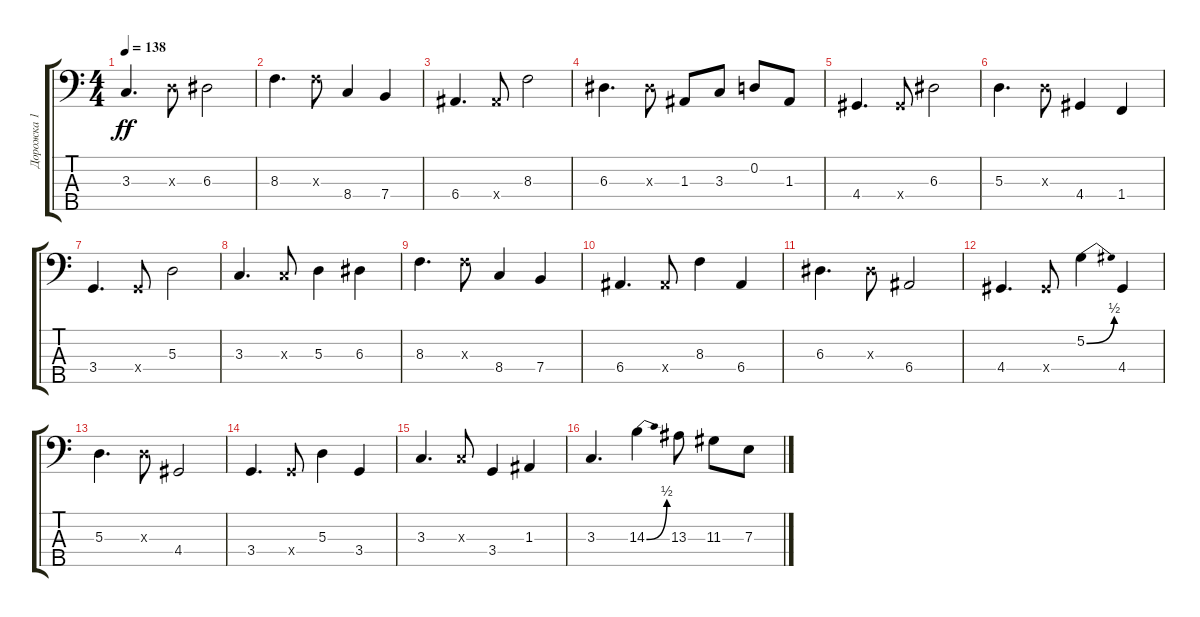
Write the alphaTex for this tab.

\track ("Дорожка 1" "Дорожка 1") {instrument electricbassfinger}
\staff {score tabs}
\tuning (G2 D2 A1 E1 B0) {hide}
\ts (4 4)
\tempo 138
\clef f4
\ks c
3.3.4{d dy ff} 5.3{x}.8 6.3.2 |
8.3.4{d} 8.3{x}.8 8.4.4 7.4.4 |
6.4.4{d} 6.4{x}.8 8.3.2 |
6.3.4{d} 6.3{x}.8 1.3.8 3.3.8 0.2.8 1.3.8 |
4.4.4{d} 4.4{x}.8 6.3.2 |
5.3.4{d} 5.3{x}.8 4.4.4 1.4.4 |
3.4.4{d} 3.4{x}.8 5.3.2 |
3.3.4{d} 3.3{x}.8 5.3.4 6.3.4 |
8.3.4{d} 8.3{x}.8 8.4.4 7.4.4 |
6.4.4{d} 6.4{x}.8 8.3.4 6.4.4 |
6.3.4{d} 6.3{x}.8 6.4.2 |
4.4.4{d} 4.4{x}.8 5.2{be (bend 0 0 60 2)}.4 4.4.4 |
5.3.4{d} 5.3{x}.8 4.4.2 |
3.4.4{d} 3.4{x}.8 5.3.4 3.4.4 |
3.3.4{d} 3.3{x}.8 3.4.4 1.3.4 |
3.3.4{d} 14.3{be (bend 0 0 60 2)}.4 13.3.8 11.3.8 7.3.8
